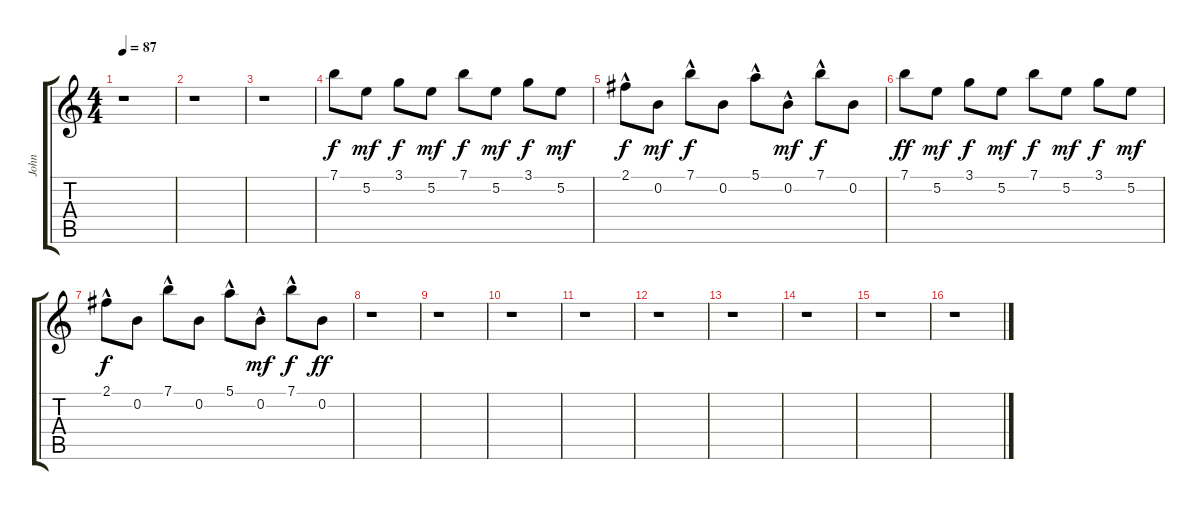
\track ("John" "John") {instrument electricguitarclean}
\staff {score tabs}
\tuning (E4 B3 G3 D3 A2 E2) {hide}
\ts (4 4)
\tempo 87
\clef g2
\ks c
r.1{dy f instrument electricguitarclean} |
r.1 |
r.1 |
7.1.8 5.2.8{dy mf} 3.1.8{dy f} 5.2.8{dy mf} 7.1.8{dy f} 5.2.8{dy mf} 3.1.8{dy f} 5.2.8{dy mf} |
2.1{hac}.8{dy f} 0.2.8{dy mf} 7.1{hac}.8{dy f} 0.2.8 5.1{hac}.8 0.2{hac}.8{dy mf} 7.1{hac}.8{dy f} 0.2.8 |
7.1.8{dy ff} 5.2.8{dy mf} 3.1.8{dy f} 5.2.8{dy mf} 7.1.8{dy f} 5.2.8{dy mf} 3.1.8{dy f} 5.2.8{dy mf} |
2.1{hac}.8{dy f} 0.2.8 7.1{hac}.8 0.2.8 5.1{hac}.8 0.2{hac}.8{dy mf} 7.1{hac}.8{dy f} 0.2.8{dy ff} |
r.1 |
r.1 |
r.1 |
r.1 |
r.1 |
r.1 |
r.1 |
r.1 |
r.1
